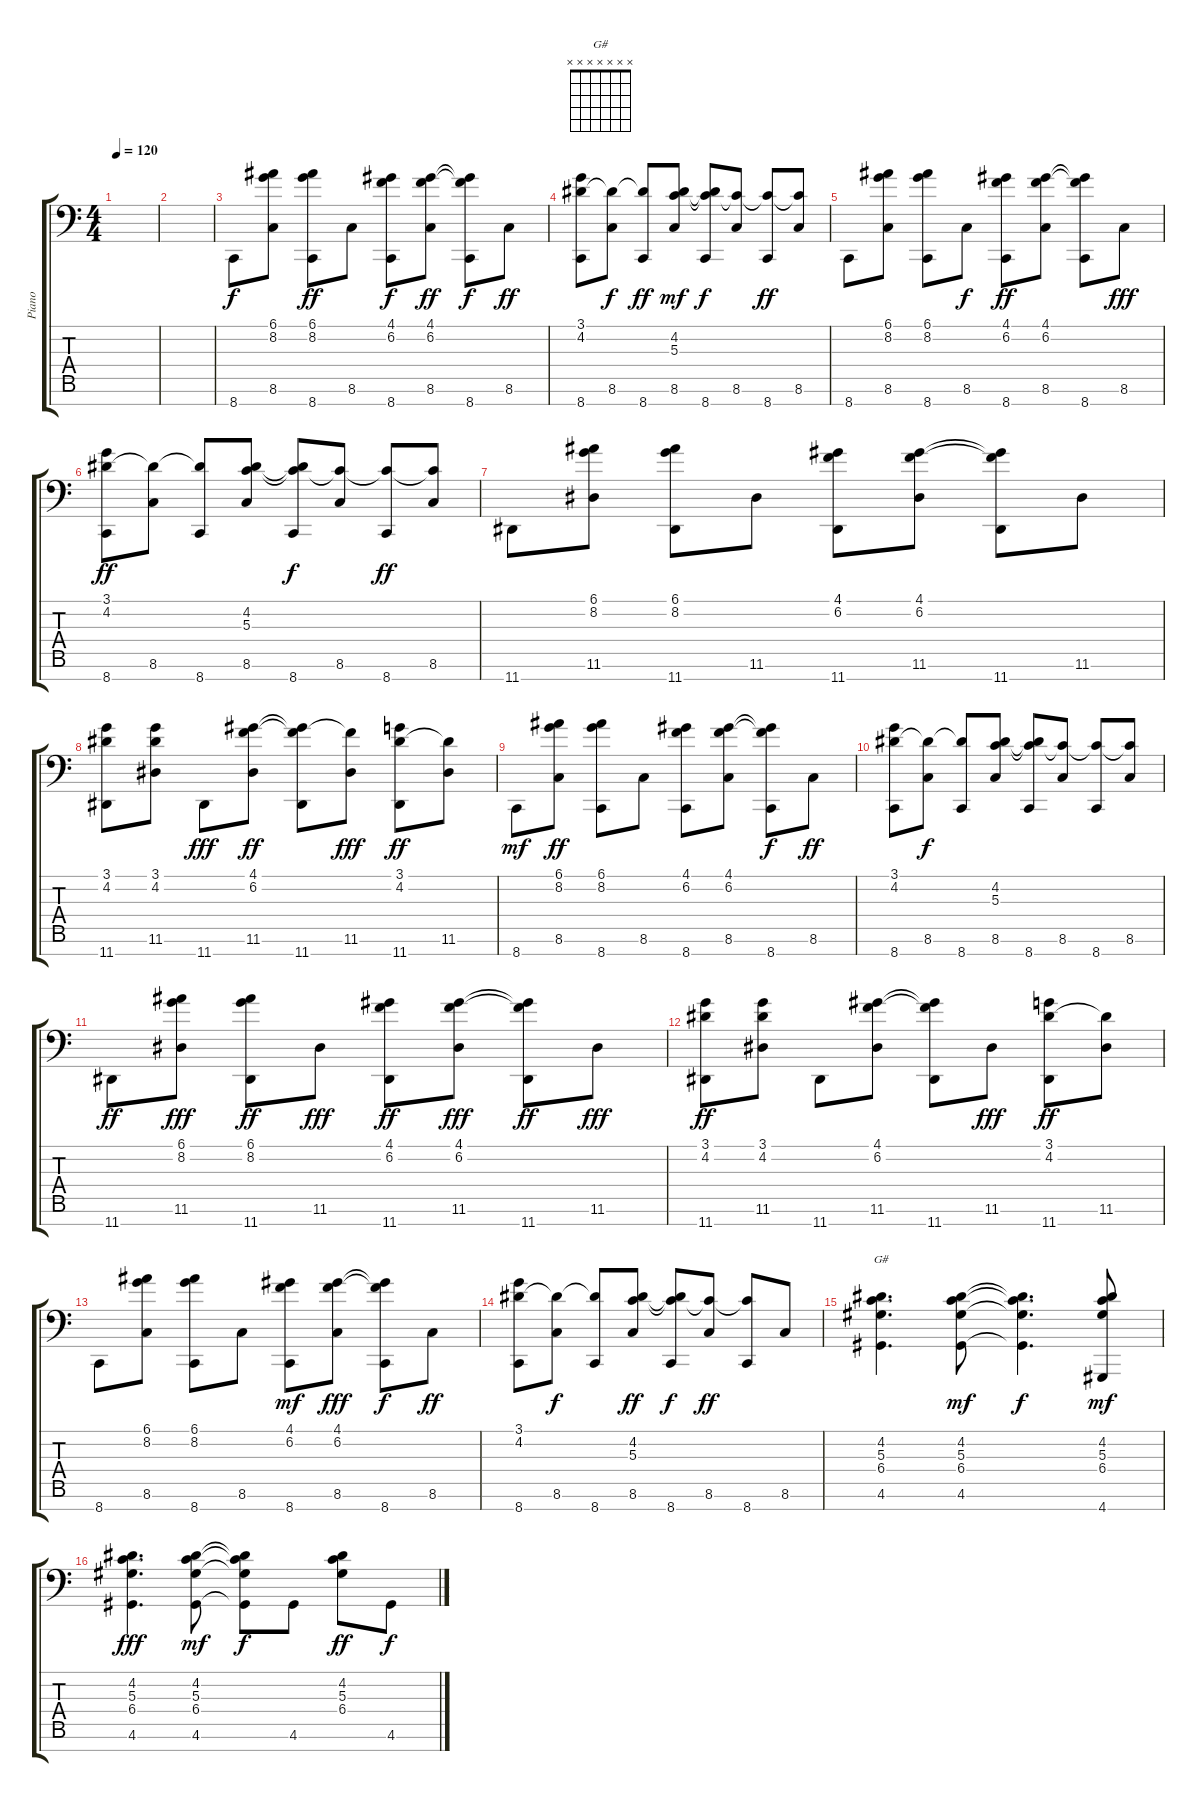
\track ("Piano" "Piano") {instrument brightacousticpiano}
\staff {score tabs}
\tuning (E4 B3 G3 D3 A2 E2 E1) {hide}
\chord ("G#" x x x x x x x)
\ts (4 4)
\tempo 120
\clef f4
\ks c
|
|
8.7.8{instrument brightacousticpiano} (6.1 8.2 8.6).8 (6.1 8.2 8.7).8{dy ff} 8.6.8 (4.1 6.2 8.7).8{dy f} (4.1 6.2 8.6).8{dy ff} (4.1{t} 6.2{t} 8.7).8{dy f} 8.6.8{dy ff} |
(3.1 4.2 8.7).8 (4.2{t} 8.6).8{dy f} (4.2{t} 8.7).8{dy ff} (4.2 5.3 8.6).8{dy mf} (4.2{t} 5.3{t} 8.7).8{dy f} (5.3{t} 8.6).8 (5.3{t} 8.7).8{dy ff} (5.3{t} 8.6).8 |
8.7.8 (6.1 8.2 8.6).8 (6.1 8.2 8.7).8 8.6.8{dy f} (4.1 6.2 8.7).8{dy ff} (4.1 6.2 8.6).8 (4.1{t} 6.2{t} 8.7).8 8.6.8{dy fff} |
(3.1 4.2 8.7).8{dy ff} (4.2{t} 8.6).8 (4.2{t} 8.7).8 (4.2 5.3 8.6).8 (4.2{t} 5.3{t} 8.7).8{dy f} (5.3{t} 8.6).8 (5.3{t} 8.7).8{dy ff} (5.3{t} 8.6).8 |
11.7.8 (6.1 8.2 11.6).8 (6.1 8.2 11.7).8 11.6.8 (4.1 6.2 11.7).8 (4.1 6.2 11.6).8 (4.1{t} 6.2{t} 11.7).8 11.6.8 |
(3.1 4.2 11.7).8 (3.1 4.2 11.6).8 11.7.8{dy fff} (4.1 6.2 11.6).8{dy ff} (4.1{t} 6.2{t} 11.7).8 (6.2{t} 11.6).8{dy fff} (3.1 4.2 11.7).8{dy ff} (4.2{t} 11.6).8 |
8.7.8{dy mf} (6.1 8.2 8.6).8{dy ff} (6.1 8.2 8.7).8 8.6.8 (4.1 6.2 8.7).8 (4.1 6.2 8.6).8 (4.1{t} 6.2{t} 8.7).8{dy f} 8.6.8{dy ff} |
(3.1 4.2 8.7).8 (4.2{t} 8.6).8{dy f} (4.2{t} 8.7).8 (4.2 5.3 8.6).8 (4.2{t} 5.3{t} 8.7).8 (5.3{t} 8.6).8 (5.3{t} 8.7).8 (5.3{t} 8.6).8 |
11.7.8{dy ff} (6.1 8.2 11.6).8{dy fff} (6.1 8.2 11.7).8{dy ff} 11.6.8{dy fff} (4.1 6.2 11.7).8{dy ff} (4.1 6.2 11.6).8{dy fff} (4.1{t} 6.2{t} 11.7).8{dy ff} 11.6.8{dy fff} |
(3.1 4.2 11.7).8{dy ff} (3.1 4.2 11.6).8 11.7.8 (4.1 6.2 11.6).8 (4.1{t} 6.2{t} 11.7).8 11.6.8{dy fff} (3.1 4.2 11.7).8{dy ff} (4.2{t} 11.6).8 |
8.7.8 (6.1 8.2 8.6).8 (6.1 8.2 8.7).8 8.6.8 (4.1 6.2 8.7).8{dy mf} (4.1 6.2 8.6).8{dy fff} (4.1{t} 6.2{t} 8.7).8{dy f} 8.6.8{dy ff} |
(3.1 4.2 8.7).8 (4.2{t} 8.6).8{dy f} (4.2{t} 8.7).8 (4.2 5.3 8.6).8{dy ff} (4.2{t} 5.3{t} 8.7).8{dy f} (5.3{t} 8.6).8{dy ff} (5.3{t} 8.7).8 8.6.8 |
(4.2 5.3 6.4 4.6).4{d ch "G#"} (4.2 5.3 6.4 4.6).8{dy mf} (4.2{t} 5.3{t} 6.4{t} 4.6{t}).4{d dy f} (4.2 5.3 6.4 4.7).8{dy mf} |
(4.2 5.3 6.4 4.6).4{d dy fff} (4.2 5.3 6.4 4.6).8{dy mf} (4.2{t} 5.3{t} 6.4{t} 4.6{t}).8{dy f} 4.6.8 (4.2 5.3 6.4).8{dy ff} 4.6.8{dy f}
